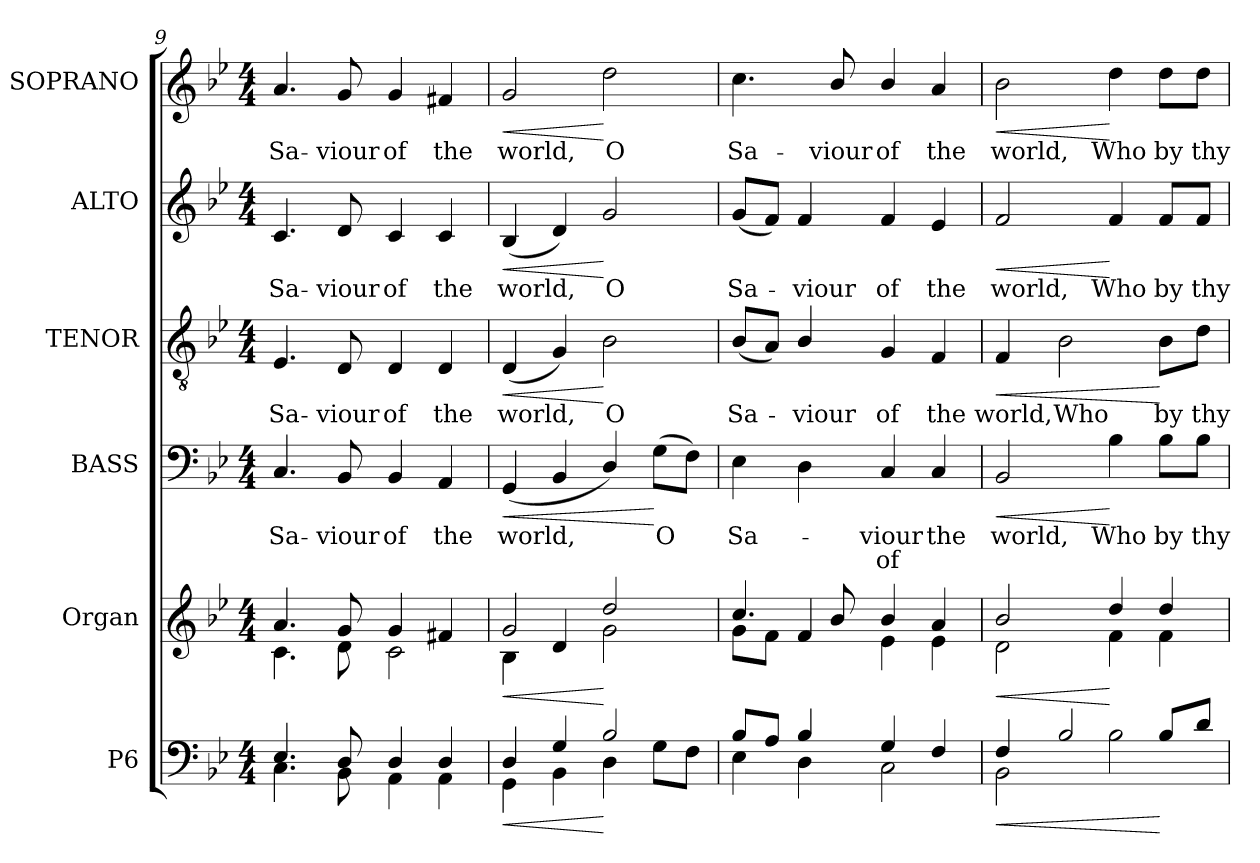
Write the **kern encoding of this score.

**kern	**dynam	**kern	**dynam	**kern	**text	**text	**dynam	**kern	**text	**dynam	**kern	**text	**dynam	**kern	**text	**dynam
*part6	*part6	*part5	*part5	*part4	*part4	*part4	*part4	*part3	*part3	*part3	*part2	*part2	*part2	*part1	*part1	*part1
*staff6	*staff6	*staff5	*staff5	*staff4	*staff4	*staff4	*staff4	*staff3	*staff3	*staff3	*staff2	*staff2	*staff2	*staff1	*staff1	*staff1
*I"P6	*	*I"Organ	*	*I"BASS	*	*	*	*I"TENOR	*	*	*I"ALTO	*	*	*I"SOPRANO	*	*
*	*	*I'Organ	*	*I'B.	*	*	*	*I'T.	*	*	*I'A.	*	*	*I'S.	*	*
*clefF4	*	*clefG2	*	*clefF4	*	*	*	*clefGv2	*	*	*clefG2	*	*	*clefG2	*	*
*	*	*	*	*	*	*	*	*ITrd7c12	*	*	*	*	*	*	*	*
*k[b-e-]	*	*k[b-e-]	*	*k[b-e-]	*	*	*	*k[b-e-]	*	*	*k[b-e-]	*	*	*k[b-e-]	*	*
*g:	*	*g:	*	*g:	*	*	*	*g:	*	*	*g:	*	*	*g:	*	*
*M4/4	*	*M4/4	*	*M4/4	*	*	*	*M4/4	*	*	*M4/4	*	*	*M4/4	*	*
=9	=9	=9	=9	=9	=9	=9	=9	=9	=9	=9	=9	=9	=9	=9	=9	=9
*^	*	*^	*	*	*	*	*	*	*	*	*	*	*	*	*	*
!	!	!	!	!	!	!	!LO:LY:b:color=#000000	!	!	!	!	!	!	!	!	!	!	!
!	!	!	!	!	!	!	!	!	!	!	!LO:LY:b:color=#000000	!	!	!	!	!	!	!
!	!	!	!	!	!	!	!	!	!	!	!	!	!	!LO:LY:b:color=#000000	!	!	!	!
!	!	!	!	!	!	!	!	!	!	!	!	!	!	!	!	!	!LO:LY:b:color=#000000	!
4.E-i/	4.Ci\	.	4.ai/	4.ci\	.	4.Ci/	Sa-	.	.	4.EE-i/	Sa-	.	4.ci/	Sa-	.	4.ai/	Sa-	.
!	!	!	!	!	!	!	!LO:LY:b:color=#000000	!	!	!	!	!	!	!	!	!	!	!
!	!	!	!	!	!	!	!	!	!	!	!LO:LY:b:color=#000000	!	!	!	!	!	!	!
!	!	!	!	!	!	!	!	!	!	!	!	!	!	!LO:LY:b:color=#000000	!	!	!	!
!	!	!	!	!	!	!	!	!	!	!	!	!	!	!	!	!	!LO:LY:b:color=#000000	!
8Di/	8BB-i\	.	8gi/	8di\	.	8BB-i/	-viour	.	.	8DDi/	-viour	.	8di/	-viour	.	8gi/	-viour	.
!	!	!	!	!	!	!	!LO:LY:b:color=#000000	!	!	!	!	!	!	!	!	!	!	!
!	!	!	!	!	!	!	!	!	!	!	!LO:LY:b:color=#000000	!	!	!	!	!	!	!
!	!	!	!	!	!	!	!	!	!	!	!	!	!	!LO:LY:b:color=#000000	!	!	!	!
!	!	!	!	!	!	!	!	!	!	!	!	!	!	!	!	!	!LO:LY:b:color=#000000	!
4Di/	4AAi\	.	4gi/	2ci\	.	4BB-i/	of	.	.	4DDi/	of	.	4ci/	of	.	4gi/	of	.
!	!	!	!	!	!	!	!LO:LY:b:color=#000000	!	!	!	!	!	!	!	!	!	!	!
!	!	!	!	!	!	!	!	!	!	!	!LO:LY:b:color=#000000	!	!	!	!	!	!	!
!	!	!	!	!	!	!	!	!	!	!	!	!	!	!LO:LY:b:color=#000000	!	!	!	!
!	!	!	!	!	!	!	!	!	!	!	!	!	!	!	!	!	!LO:LY:b:color=#000000	!
4Di/	4AAi\	.	4f#Xi/	.	.	4AAi/	the	.	.	4DDi/	the	.	4ci/	the	.	4f#Xi/	the	.
=10	=10	=10	=10	=10	=10	=10	=10	=10	=10	=10	=10	=10	=10	=10	=10	=10	=10	=10
!	!	!LO:HP:b	!	!	!LO:HP:b	!	!	!	!	!	!	!	!	!	!	!	!	!
!	!	!	!	!	!	!	!LO:LY:b:color=#000000	!	!LO:HP:b	!	!	!	!	!	!	!	!	!
!	!	!	!	!	!	!	!	!	!	!	!LO:LY:b:color=#000000	!LO:HP:b	!	!	!	!	!	!
!	!	!	!	!	!	!	!	!	!	!	!	!	!	!LO:LY:b:color=#000000	!LO:HP:b	!	!	!
!	!	!	!	!	!	!	!	!	!	!	!	!	!	!	!	!	!LO:LY:b:color=#000000	!LO:HP:b
4Di/	4GGi\	<	2gi/	4B-i\	<	(4GGi/	world,	.	<	(4DDi/	world,	<	(4B-i/	world,	<	2gi/	world,	<
4Gi/	4BB-i\	.	.	4di/	.	4BB-i/	.	.	.	4GGi/)	.	.	4di/)	.	.	.	.	.
!	!	!	!	!	!	!	!	!	!	!	!LO:LY:b:color=#000000	!	!	!	!	!	!	!
!	!	!	!	!	!	!	!	!	!	!	!	!	!	!LO:LY:b:color=#000000	!	!	!	!
!	!	!	!	!	!	!	!	!	!	!	!	!	!	!	!	!	!LO:LY:b:color=#000000	!
2B-i/	4Di\	[	2ddi/	2gi\	[	4Di/)	.	.	.	2BB-i\	O	[	2gi/	O	[	2ddi\	O	[
!	!	!	!	!	!	!	!LO:LY:b:color=#000000	!	!	!	!	!	!	!	!	!	!	!
.	8Gi\L	.	.	.	.	(8Gi\L	O	.	[	.	.	.	.	.	.	.	.	.
.	8Fi\J	.	.	.	.	8Fi\J)	.	.	.	.	.	.	.	.	.	.	.	.
!!LO:PB:g=z
=11	=11	=11	=11	=11	=11	=11	=11	=11	=11	=11	=11	=11	=11	=11	=11	=11	=11	=11
!	!	!	!	!	!	!	!LO:LY:b:color=#000000	!	!	!	!	!	!	!	!	!	!	!
!	!	!	!	!	!	!	!	!	!	!	!LO:LY:b:color=#000000	!	!	!	!	!	!	!
!	!	!	!	!	!	!	!	!	!	!	!	!	!	!LO:LY:b:color=#000000	!	!	!	!
!	!	!	!	!	!	!	!	!	!	!	!	!	!	!	!	!	!LO:LY:b:color=#000000	!
8B-i/L	4E-i\	.	4.cci/	8gi\L	.	4E-i\	Sa-	.	.	(8BB-i/L	Sa-	.	(8gi/L	Sa-	.	4.cci\	Sa-	.
8Ai/J	.	.	.	8fi\J	.	.	.	.	.	8AAi/J)	.	.	8fi/J)	.	.	.	.	.
!	!	!	!	!	!	!	!	!	!	!	!LO:LY:b:color=#000000	!	!	!	!	!	!	!
!	!	!	!	!	!	!	!	!	!	!	!	!	!	!LO:LY:b:color=#000000	!	!	!	!
4B-i/	4Di\	.	.	4fi/	.	4Di\	.	.	.	4BB-i/	-viour	.	4fi/	-viour	.	.	.	.
!	!	!	!	!	!	!	!	!	!	!	!	!	!	!	!	!	!LO:LY:b:color=#000000	!
.	.	.	8b-i/	.	.	.	.	.	.	.	.	.	.	.	.	8b-i/	-viour	.
!	!	!	!	!	!	!	!LO:LY:b:color=#000000	!LO:LY:b:color=#000000	!	!	!	!	!	!	!	!	!	!
!	!	!	!	!	!	!	!	!	!	!	!LO:LY:b:color=#000000	!	!	!	!	!	!	!
!	!	!	!	!	!	!	!	!	!	!	!	!	!	!LO:LY:b:color=#000000	!	!	!	!
!	!	!	!	!	!	!	!	!	!	!	!	!	!	!	!	!	!LO:LY:b:color=#000000	!
4Gi/	2Ci\	.	4b-i/	4e-i\	.	4Ci/	-viour	of	.	4GGi/	of	.	4fi/	of	.	4b-i/	of	.
!	!	!	!	!	!	!	!LO:LY:b:color=#000000	!	!	!	!	!	!	!	!	!	!	!
!	!	!	!	!	!	!	!	!	!	!	!LO:LY:b:color=#000000	!	!	!	!	!	!	!
!	!	!	!	!	!	!	!	!	!	!	!	!	!	!LO:LY:b:color=#000000	!	!	!	!
!	!	!	!	!	!	!	!	!	!	!	!	!	!	!	!	!	!LO:LY:b:color=#000000	!
4Fi/	.	.	4ai/	4e-i\	.	4Ci/	the	.	.	4FFi/	the	.	4e-i/	the	.	4ai/	the	.
=12	=12	=12	=12	=12	=12	=12	=12	=12	=12	=12	=12	=12	=12	=12	=12	=12	=12	=12
!	!	!LO:HP:b	!	!	!LO:HP:b	!	!	!	!	!	!	!	!	!	!	!	!	!
!	!	!	!	!	!	!	!LO:LY:b:color=#000000	!	!LO:HP:b	!	!	!	!	!	!	!	!	!
!	!	!	!	!	!	!	!	!	!	!	!LO:LY:b:color=#000000	!LO:HP:b	!	!	!	!	!	!
!	!	!	!	!	!	!	!	!	!	!	!	!	!	!LO:LY:b:color=#000000	!LO:HP:b	!	!	!
!	!	!	!	!	!	!	!	!	!	!	!	!	!	!	!	!	!LO:LY:b:color=#000000	!LO:HP:b
4Fi/	2BB-i\	<	2b-i/	2di\	<	2BB-i/	world,	.	<	4FFi/	world,	<	2fi/	world,	<	2b-i\	world,	<
!	!	!	!	!	!	!	!	!	!	!	!LO:LY:b:color=#000000	!	!	!	!	!	!	!
2B-i/	.	.	.	.	.	.	.	.	.	2BB-i\	Who	.	.	.	.	.	.	.
!	!	!	!	!	!	!	!LO:LY:b:color=#000000	!	!	!	!	!	!	!	!	!	!	!
!	!	!	!	!	!	!	!	!	!	!	!	!	!	!LO:LY:b:color=#000000	!	!	!	!
!	!	!	!	!	!	!	!	!	!	!	!	!	!	!	!	!	!LO:LY:b:color=#000000	!
.	2B-i\	.	4ddi/	4fi\	[	4B-i\	Who	.	[	.	.	.	4fi/	Who	[	4ddi\	Who	[
!	!	!	!	!	!	!	!LO:LY:b:color=#000000	!	!	!	!	!	!	!	!	!	!	!
!	!	!	!	!	!	!	!	!	!	!	!LO:LY:b:color=#000000	!	!	!	!	!	!	!
!	!	!	!	!	!	!	!	!	!	!	!	!	!	!LO:LY:b:color=#000000	!	!	!	!
!	!	!	!	!	!	!	!	!	!	!	!	!	!	!	!	!	!LO:LY:b:color=#000000	!
8B-i/L	.	[	4ddi/	4fi\	.	8B-i\L	by	.	.	8BB-i\L	by	[	8fi/L	by	.	8ddi\L	by	.
!	!	!	!	!	!	!	!LO:LY:b:color=#000000	!	!	!	!	!	!	!	!	!	!	!
!	!	!	!	!	!	!	!	!	!	!	!LO:LY:b:color=#000000	!	!	!	!	!	!	!
!	!	!	!	!	!	!	!	!	!	!	!	!	!	!LO:LY:b:color=#000000	!	!	!	!
!	!	!	!	!	!	!	!	!	!	!	!	!	!	!	!	!	!LO:LY:b:color=#000000	!
8di/J	.	.	.	.	.	8B-i\J	thy	.	.	8Di\J	thy	.	8fi/J	thy	.	8ddi\J	thy	.
*v	*v	*	*	*	*	*	*	*	*	*	*	*	*	*	*	*	*	*
*	*	*v	*v	*	*	*	*	*	*	*	*	*	*	*	*	*	*
=	=	=	=	=	=	=	=	=	=	=	=	=	=	=	=	=
*-	*-	*-	*-	*-	*-	*-	*-	*-	*-	*-	*-	*-	*-	*-	*-	*-
